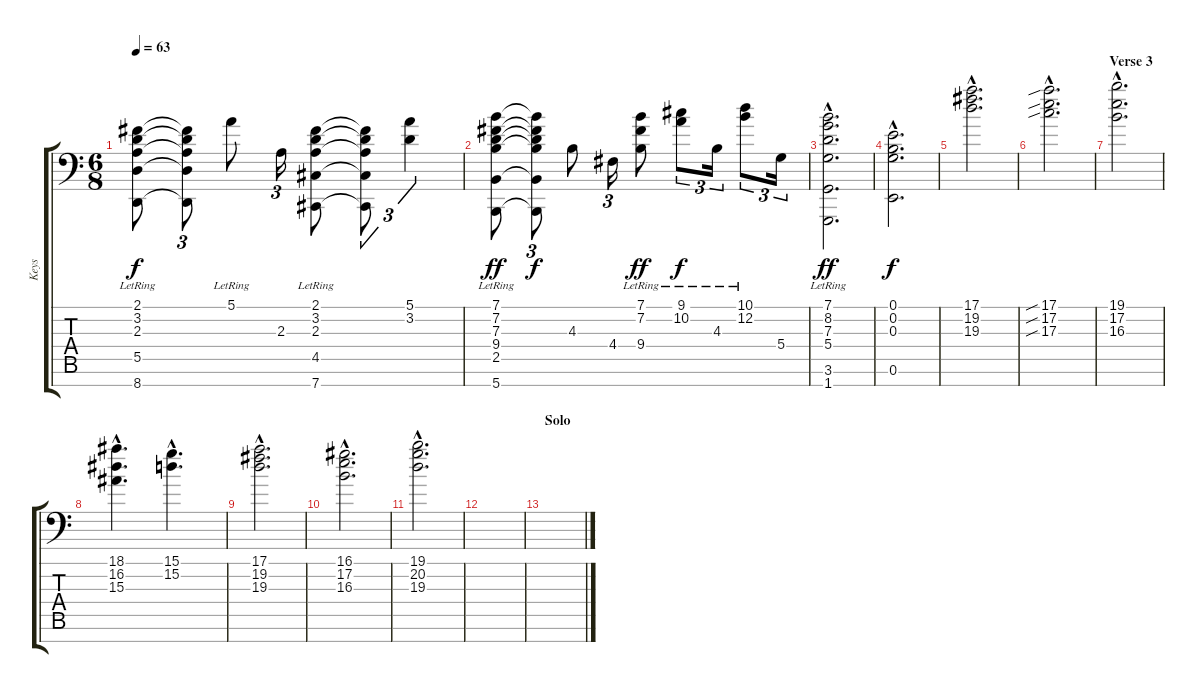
\track ("Keys" "Keys") {instrument acousticgrandpiano}
\staff {score tabs}
\tuning (E4 B3 G3 D3 A2 E2 Gb1) {hide}
\ts (6 8)
\tempo 63
\clef f4
\ks c
(2.1 3.2{lr} 2.3{lr} 5.5{lr} 8.7{lr}).8{dy f} (2.1{t} 3.2{t} 2.3{t} 5.5{t} 8.7{t}).8{tu (3 2)} 5.1{lr}.8 2.3.16{tu (3 2)} (2.1{lr} 3.2{lr} 2.3{lr} 4.5{lr} 7.7{lr}).8 (2.1{t} 3.2{t} 2.3{t} 4.5{t} 7.7{t}).8{tu (3 2)} (5.1 3.2).4{tu (3 2)} |
(7.1 7.2 7.3 9.4 2.5 5.7{lr}).8{dy ff} (7.1{t} 7.2{t} 7.3{t} 9.4{t} 2.5{t} 5.7{t}).8{tu (3 2) dy f} 4.3.8 4.4.16{tu (3 2)} (7.1 7.2 9.4{lr}).8{dy ff} (9.1{lr} 10.2{lr}).8{tu (3 2) dy f} 4.3{lr}.16{tu (3 2)} (10.1{lr} 12.2{lr}).8{tu (3 2)} 5.4.16{tu (3 2)} |
(7.1{hac} 8.2{hac} 7.3{hac} 5.4{hac lr} 3.6{hac lr} 1.7{hac lr}).2{d dy ff} |
(0.1{hac} 0.2{hac} 0.3{hac} 0.6{hac}).2{d dy f} |
(17.1{hac} 19.2{hac} 19.3{hac}).2{d instrument drawbarorgan} |
(17.1{sib hac} 17.2{sib hac} 17.3{sib hac}).2{d} |
\section ("" "Verse 3")
(19.1{hac} 17.2{hac} 16.3{hac}).2{d volume 9} |
(18.1{hac} 16.2{hac} 15.3{hac}).4{d} (15.1{hac} 15.2{hac}).4{d} |
(17.1{hac} 19.2{hac} 19.3{hac}).2{d} |
(16.1{hac} 17.2{hac} 16.3{hac}).2{d} |
(19.1{hac} 20.2{hac} 19.3{hac}).2{d} |
|
\section ("" "Solo")
